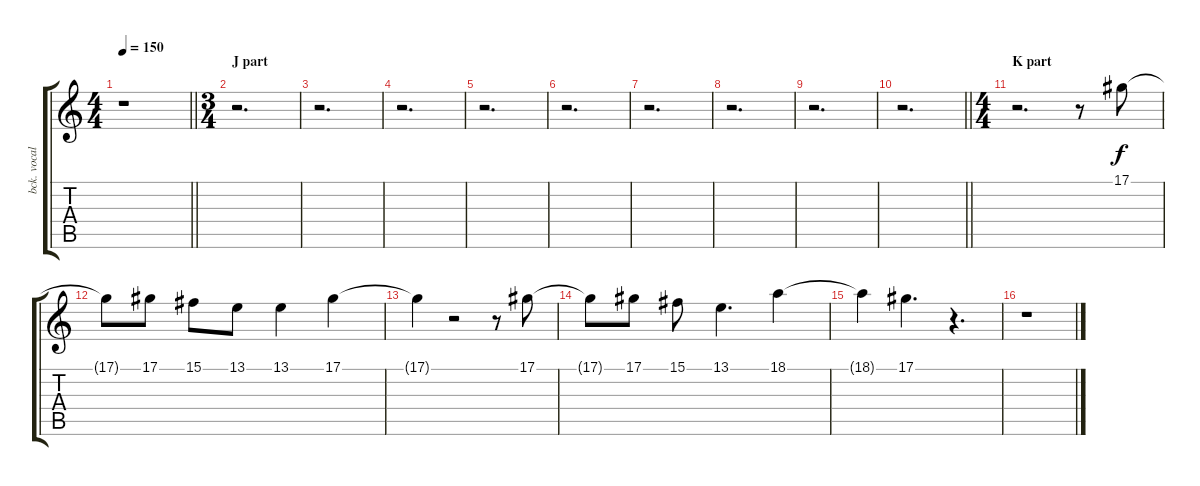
\track ("bck. vocal" "bck. vocal") {instrument flute}
\staff {score tabs}
\tuning (Eb4 Bb3 Gb3 Db3 Ab2 Eb2) {hide}
\ts (4 4)
\tempo 150
\clef g2
\barLineRight lightlight
\ks c
r.1{dy f} |
\ts (3 4)
\section ("" "J part")
r.2{d} |
r.2{d} |
r.2{d} |
r.2{d} |
r.2{d} |
r.2{d} |
r.2{d} |
r.2{d} |
\barLineRight lightlight
r.2{d} |
\ts (4 4)
\section ("" "K part")
r.2{d} r.8 17.1.8 |
17.1{t}.8 17.1.8 15.1.8 13.1.8 13.1.4 17.1.4 |
17.1{t}.4 r.2 r.8 17.1.8 |
17.1{t}.8 17.1.8 15.1.8 13.1.4{d} 18.1.4 |
18.1{t}.4 17.1.4{d} r.4{d} |
r.1
